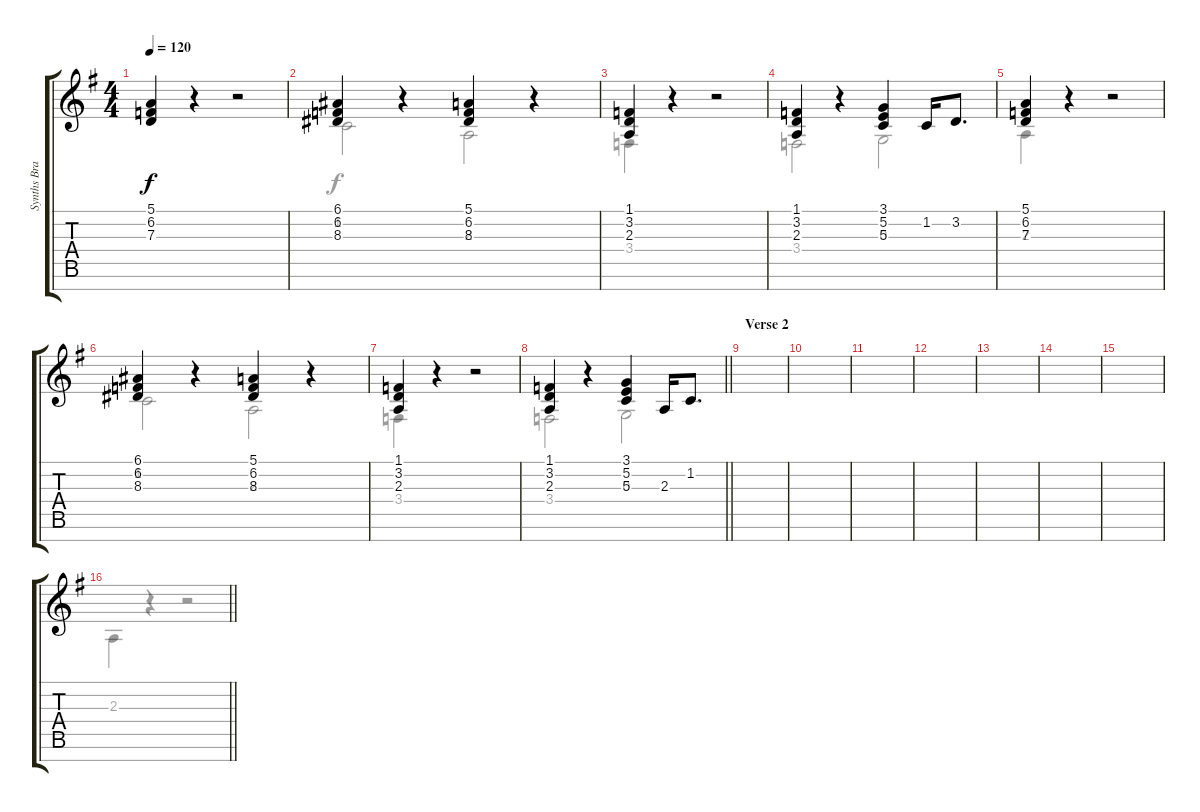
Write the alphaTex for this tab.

\track ("Synths Brass" "Synths Bra") {instrument synthbrass1}
\staff {score tabs}
\tuning (E4 B3 G3 D3 A2 E2 B1) {hide}
\voice
\ts (4 4)
\tempo 120
\clef g2
\ks g
(5.1 6.2 7.3).4{dy f} r.4 r.2 |
(6.1 6.2 8.3).4 r.4 (5.1 6.2 8.3).4 r.4 |
(1.1 3.2 2.3).4 r.4 r.2 |
(1.1 3.2 2.3).4 r.4 (3.1 5.2 5.3).4 1.2.16 3.2.8{d} |
(5.1 6.2 7.3).4 r.4 r.2 |
(6.1 6.2 8.3).4 r.4 (5.1 6.2 8.3).4 r.4 |
(1.1 3.2 2.3).4 r.4 r.2 |
\barLineRight lightlight
(1.1 3.2 2.3).4 r.4 (3.1 5.2 5.3).4 2.3.16 1.2.8{d} |
\section ("" "Verse 2")
|
|
|
|
|
|
|
\barLineRight lightlight
\voice
\clef g2
\ottava regular
\simile none
\ks g
2.3.4{dy f} r.4 r.2 |
1.2.2 2.3.2 |
3.4.4 r.4 r.2 |
3.4.2 0.3.2 |
2.3.4 r.4 r.2 |
1.2.2 2.3.2 |
3.4.4 r.4 r.2 |
\barLineRight lightlight
3.4.2 0.3.2 |
|
|
|
|
|
|
|
\barLineRight lightlight
